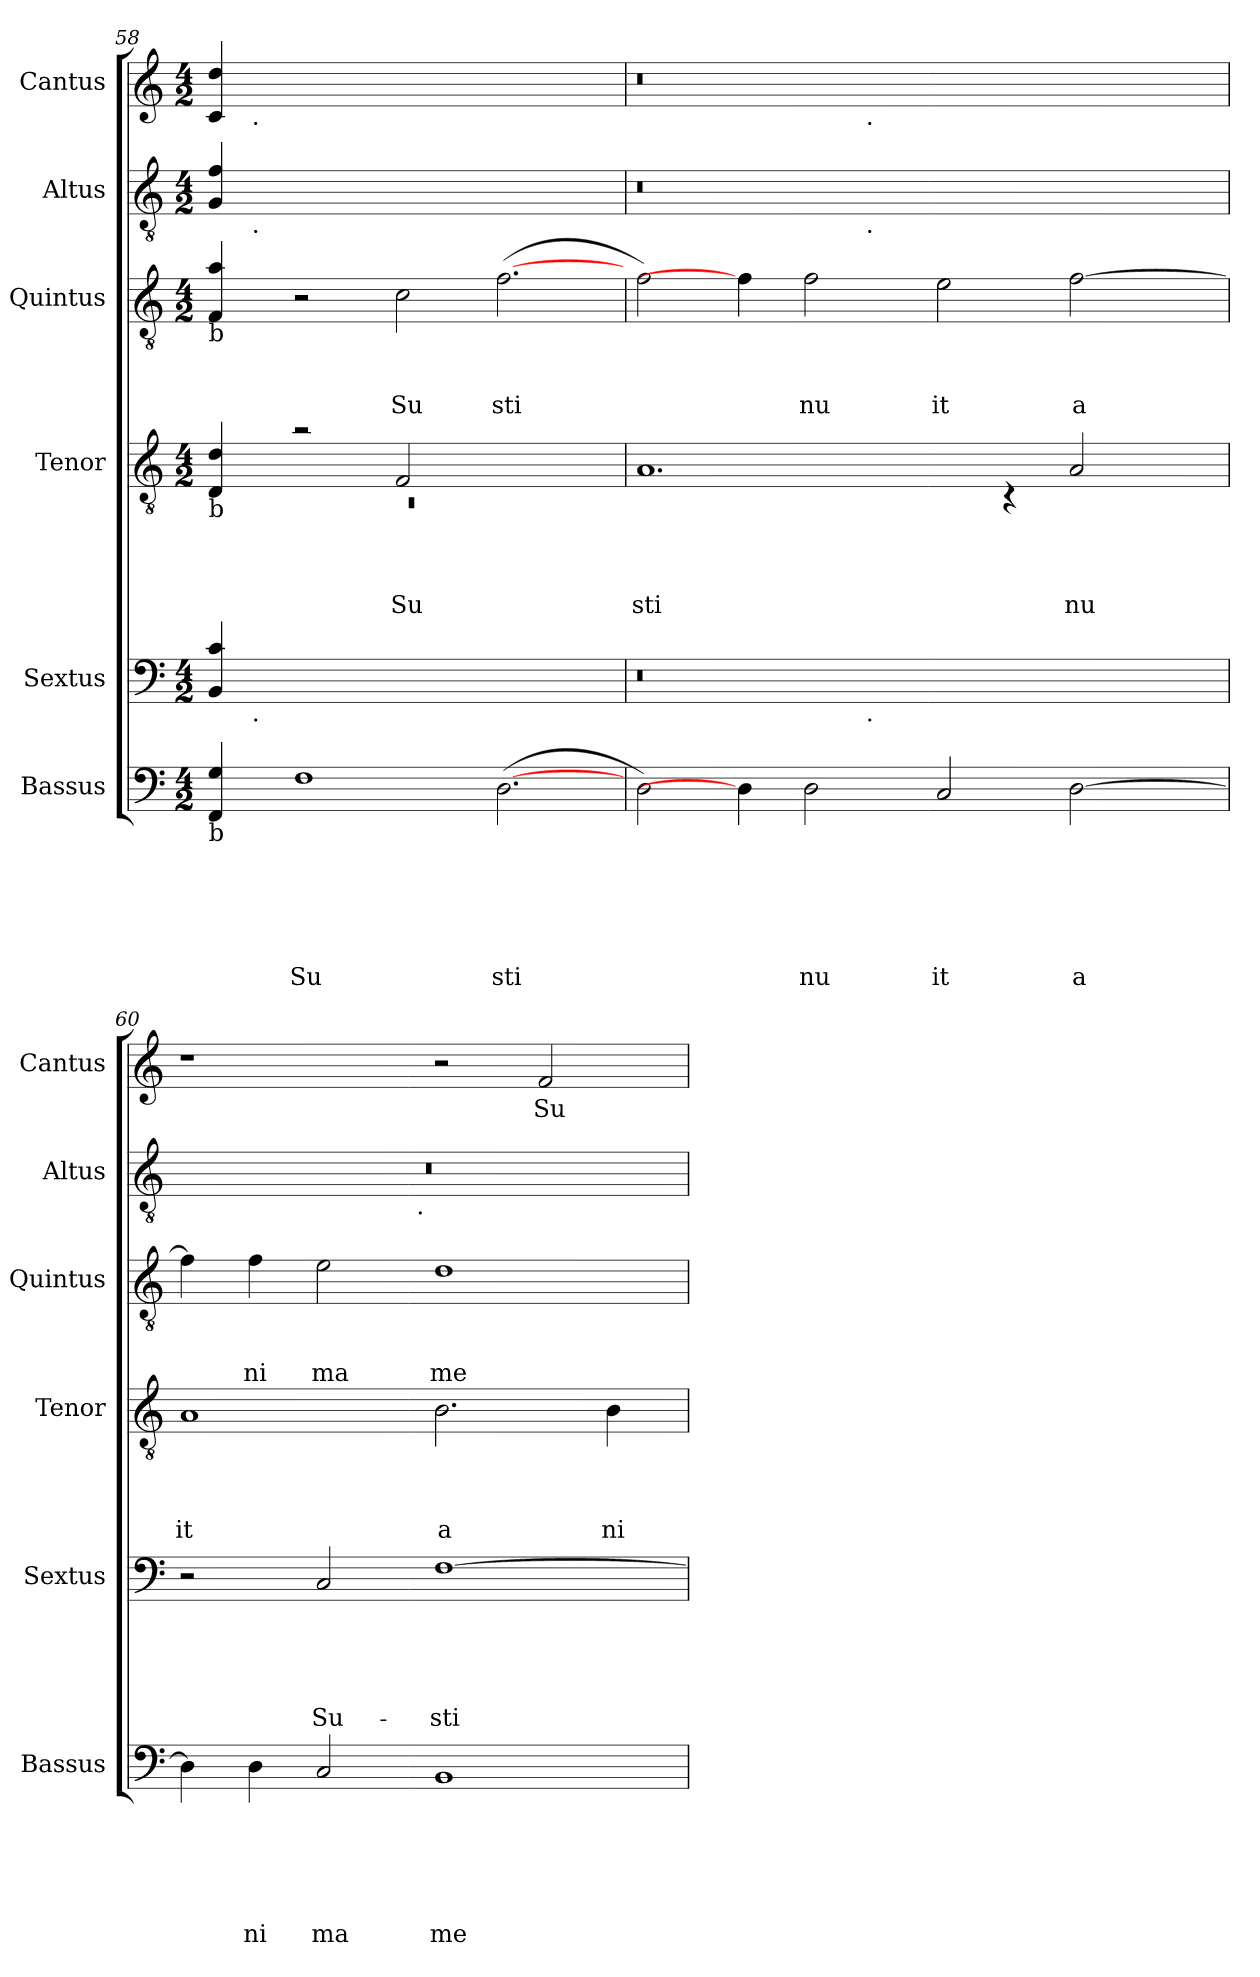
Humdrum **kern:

**kern	**text	**text	**text	**text	**text	**text	**kern	**text	**text	**text	**text	**text	**kern	**text	**text	**text	**text	**kern	**text	**text	**text	**kern	**kern	**text
*part6	*part6	*part6	*part6	*part6	*part6	*part6	*part5	*part5	*part5	*part5	*part5	*part5	*part4	*part4	*part4	*part4	*part4	*part3	*part3	*part3	*part3	*part2	*part1	*part1
*staff6	*staff6	*staff6	*staff6	*staff6	*staff6	*staff6	*staff5	*staff5	*staff5	*staff5	*staff5	*staff5	*staff4	*staff4	*staff4	*staff4	*staff4	*staff3	*staff3	*staff3	*staff3	*staff2	*staff1	*staff1
*I"Bassus	*	*	*	*	*	*	*I"Sextus	*	*	*	*	*	*I"Tenor	*	*	*	*	*I"Quintus	*	*	*	*I"Altus	*I"Cantus	*
*I'Bassus	*	*	*	*	*	*	*I'Sextus	*	*	*	*	*	*I'Tenor	*	*	*	*	*I'Quintus	*	*	*	*I'Altus	*I'Cantus	*
!!LO:PB:g=z
*clefF4	*	*	*	*	*	*	*clefF4	*	*	*	*	*	*clefGv2	*	*	*	*	*clefGv2	*	*	*	*clefGv2	*clefG2	*
*k[]	*	*	*	*	*	*	*k[]	*	*	*	*	*	*k[]	*	*	*	*	*k[]	*	*	*	*k[]	*k[]	*
*C:	*	*	*	*	*	*	*C:	*	*	*	*	*	*C:	*	*	*	*	*C:	*	*	*	*C:	*C:	*
*M4/2	*	*	*	*	*	*	*M4/2	*	*	*	*	*	*M4/2	*	*	*	*	*M4/2	*	*	*	*M4/2	*M4/2	*
=58	=58	=58	=58	=58	=58	=58	=58	=58	=58	=58	=58	=58	=58	=58	=58	=58	=58	=58	=58	=58	=58	=58	=58	=58
*	*	*	*	*	*	*	*	*	*	*	*	*	*^	*	*	*	*	*	*	*	*	*	*	*
!	!	!	!	!	!	!	!	!	!	!	!	!	!	!	!	!	!	!	!	!	!	!	!	!LO:TX:b:t=b	!
!	!	!	!	!	!	!	!	!	!	!	!	!	!	!	!	!	!	!	!	!	!	!	!LO:TX:b:t=b	!	!
!	!	!	!	!	!	!	!	!	!	!	!	!	!	!	!	!	!	!	!LO:TX:b:t=b	!	!	!	!	!	!
!	!	!	!	!	!	!	!	!	!	!	!	!	!LO:TX:b:t=b	!	!	!	!	!	!	!	!	!	!	!	!
!	!	!	!	!	!	!	!LO:TX:b:t=b	!	!	!	!	!	!	!	!	!	!	!	!	!	!	!	!	!	!
!LO:TX:b:t=b	!	!	!	!	!	!	!	!	!	!	!	!	!	!	!	!	!	!	!	!	!	!	!	!	!
*	*	*	*	*	*	*	*^	*	*	*	*	*	*	*	*	*	*	*	*	*	*	*	*^	*^	*
4FF/ 4G/	.	.	.	.	.	.	4BB/ 4c/	8ryy	.	.	.	.	.	4D/ 4d/	0rC	.	.	.	.	4F/ 4a/	.	.	.	4G/ 4f/	8ryy	4c/ 4dd/	8ryy	.
!	!	!	!	!	!	!	!	!	!	!	!	!	!	!	!	!	!	!	!	!	!	!	!	!	!	!	!LO:TX:b:t=.	!
!	!	!	!	!	!	!	!	!	!	!	!	!	!	!	!	!	!	!	!	!	!	!	!	!	!LO:TX:b:t=.	!	!	!
!	!	!	!	!	!	!	!	!LO:TX:b:t=.	!	!	!	!	!	!	!	!	!	!	!	!	!	!	!	!	!	!	!	!
.	.	.	.	.	.	.	.	1...ryy	.	.	.	.	.	.	.	.	.	.	.	.	.	.	.	.	1...ryy	.	1...ryy	.
!	!	!	!	!	!	!LO:LY:b	!	!	!	!	!	!	!	!	!	!	!	!	!	!	!	!	!	!	!	!	!	!
1F	.	.	.	.	.	Su	1..ryy	.	.	.	.	.	.	2ra	.	.	.	.	.	2r	.	.	.	1..ryy	.	1..ryy	.	.
!	!	!	!	!	!	!	!	!	!	!	!	!	!	!	!	!	!	!	!LO:LY:b	!	!	!	!LO:LY:b	!	!	!	!	!
.	.	.	.	.	.	.	.	.	.	.	.	.	.	2F/	.	.	.	.	Su	2c\	.	.	Su	.	.	.	.	.
!	!	!	!	!	!	!LO:LY:b	!	!	!	!	!	!	!	!	!	!	!	!	!	!	!	!	!LO:LY:b	!	!	!	!	!
(>[2.D	.	.	.	.	.	sti	.	.	.	.	.	.	.	2.ryy	.	.	.	.	.	(>[2.f	.	.	sti	.	.	.	.	.
*	*	*	*	*	*	*	*	*	*	*	*	*	*	*v	*v	*	*	*	*	*	*	*	*	*	*	*	*	*
=59	=59	=59	=59	=59	=59	=59	=59	=59	=59	=59	=59	=59	=59	=59	=59	=59	=59	=59	=59	=59	=59	=59	=59	=59	=59	=59	=59
!	!	!	!	!	!	!	!	!	!	!	!	!	!	!	!	!	!	!LO:LY:b	!	!	!	!	!	!	!	!	!
2D\)	.	.	.	.	.	.	0r	2ryy	.	.	.	.	.	1.A	.	.	.	sti	2f\)	.	.	.	0r	2ryy	0r	2ryy	.
4D]	.	.	.	.	.	.	.	4...ryy	.	.	.	.	.	.	.	.	.	.	4f]	.	.	.	.	4...ryy	.	4...ryy	.
!	!	!	!	!	!	!LO:LY:b	!	!	!	!	!	!	!	!	!	!	!	!	!	!	!	!LO:LY:b	!	!	!	!	!
2D\	.	.	.	.	.	nu	.	.	.	.	.	.	.	.	.	.	.	.	2f\	.	.	nu	.	.	.	.	.
!	!	!	!	!	!	!	!	!	!	!	!	!	!	!	!	!	!	!	!	!	!	!	!	!	!	!LO:TX:b:t=.	!
!	!	!	!	!	!	!	!	!	!	!	!	!	!	!	!	!	!	!	!	!	!	!	!	!LO:TX:b:t=.	!	!	!
!	!	!	!	!	!	!	!	!LO:TX:b:t=.	!	!	!	!	!	!	!	!	!	!	!	!	!	!	!	!	!	!	!
.	.	.	.	.	.	.	.	1ryy	.	.	.	.	.	.	.	.	.	.	.	.	.	.	.	1ryy	.	1ryy	.
!	!	!	!	!	!	!LO:LY:b	!	!	!	!	!	!	!	!	!	!	!	!	!	!	!	!LO:LY:b	!	!	!	!	!
2C/	.	.	.	.	.	it	.	.	.	.	.	.	.	.	.	.	.	.	2e\	.	.	it	.	.	.	.	.
.	.	.	.	.	.	.	.	.	.	.	.	.	.	4rC	.	.	.	.	.	.	.	.	.	.	.	.	.
!	!	!	!	!	!	!LO:LY:b	!	!	!	!	!	!	!	!	!	!	!	!LO:LY:b	!	!	!	!LO:LY:b	!	!	!	!	!
[>2D\	.	.	.	.	.	a	.	.	.	.	.	.	.	2A/	.	.	.	nu	[>2f\	.	.	a	.	.	.	.	.
.	.	.	.	.	.	.	.	4ryy	.	.	.	.	.	.	.	.	.	.	.	.	.	.	.	4ryy	.	4ryy	.
.	.	.	.	.	.	.	4ryy	.	.	.	.	.	.	.	.	.	.	.	.	.	.	.	4ryy	.	4ryy	.	.
.	.	.	.	.	.	.	.	32ryy	.	.	.	.	.	.	.	.	.	.	.	.	.	.	.	32ryy	.	32ryy	.
=60	=60	=60	=60	=60	=60	=60	=60	=60	=60	=60	=60	=60	=60	=60	=60	=60	=60	=60	=60	=60	=60	=60	=60	=60	=60	=60	=60
!	!	!	!	!	!	!	!	!	!	!	!	!	!	!	!	!	!	!LO:LY:b	!	!	!	!	!	!	!	!	!
*	*	*	*	*	*	*	*v	*v	*	*	*	*	*	*	*	*	*	*	*	*	*	*	*	*	*v	*v	*
4D\]	.	.	.	.	.	.	2r	.	.	.	.	.	1A	.	.	.	it	4f\]	.	.	.	0r	2ryy	1r	.
!	!	!	!	!	!	!LO:LY:b	!	!	!	!	!	!	!	!	!	!	!	!	!	!	!LO:LY:b	!	!	!	!
4D\	.	.	.	.	.	ni	.	.	.	.	.	.	.	.	.	.	.	4f\	.	.	ni	.	.	.	.
!	!	!	!	!	!	!LO:LY:b	!	!	!	!	!	!LO:LY:b	!	!	!	!	!	!	!	!	!LO:LY:b	!	!	!	!
2C/	.	.	.	.	.	ma	2C/	.	.	.	.	Su-	.	.	.	.	.	2e\	.	.	ma	.	4...ryy	.	.
!	!	!	!	!	!	!	!	!	!	!	!	!	!	!	!	!	!	!	!	!	!	!	!LO:TX:b:t=.	!	!
.	.	.	.	.	.	.	.	.	.	.	.	.	.	.	.	.	.	.	.	.	.	.	1ryy	.	.
!	!	!	!	!	!	!LO:LY:b	!	!	!	!	!	!LO:LY:b	!	!	!	!	!LO:LY:b	!	!	!	!LO:LY:b	!	!	!	!
1BB	.	.	.	.	.	me	[>1F	.	.	.	.	-sti-	2.B\	.	.	.	a	1d	.	.	me	.	.	2r	.
!	!	!	!	!	!	!	!	!	!	!	!	!	!	!	!	!	!	!	!	!	!	!	!	!	!LO:LY:b
.	.	.	.	.	.	.	.	.	.	.	.	.	.	.	.	.	.	.	.	.	.	.	.	2f/	-Su-
!	!	!	!	!	!	!	!	!	!	!	!	!	!	!	!	!	!LO:LY:b	!	!	!	!	!	!	!	!
.	.	.	.	.	.	.	.	.	.	.	.	.	4B\	.	.	.	ni	.	.	.	.	.	.	.	.
.	.	.	.	.	.	.	.	.	.	.	.	.	.	.	.	.	.	.	.	.	.	.	32ryy	.	.
*	*	*	*	*	*	*	*	*	*	*	*	*	*	*	*	*	*	*	*	*	*	*v	*v	*	*
=	=	=	=	=	=	=	=	=	=	=	=	=	=	=	=	=	=	=	=	=	=	=	=	=
*-	*-	*-	*-	*-	*-	*-	*-	*-	*-	*-	*-	*-	*-	*-	*-	*-	*-	*-	*-	*-	*-	*-	*-	*-
